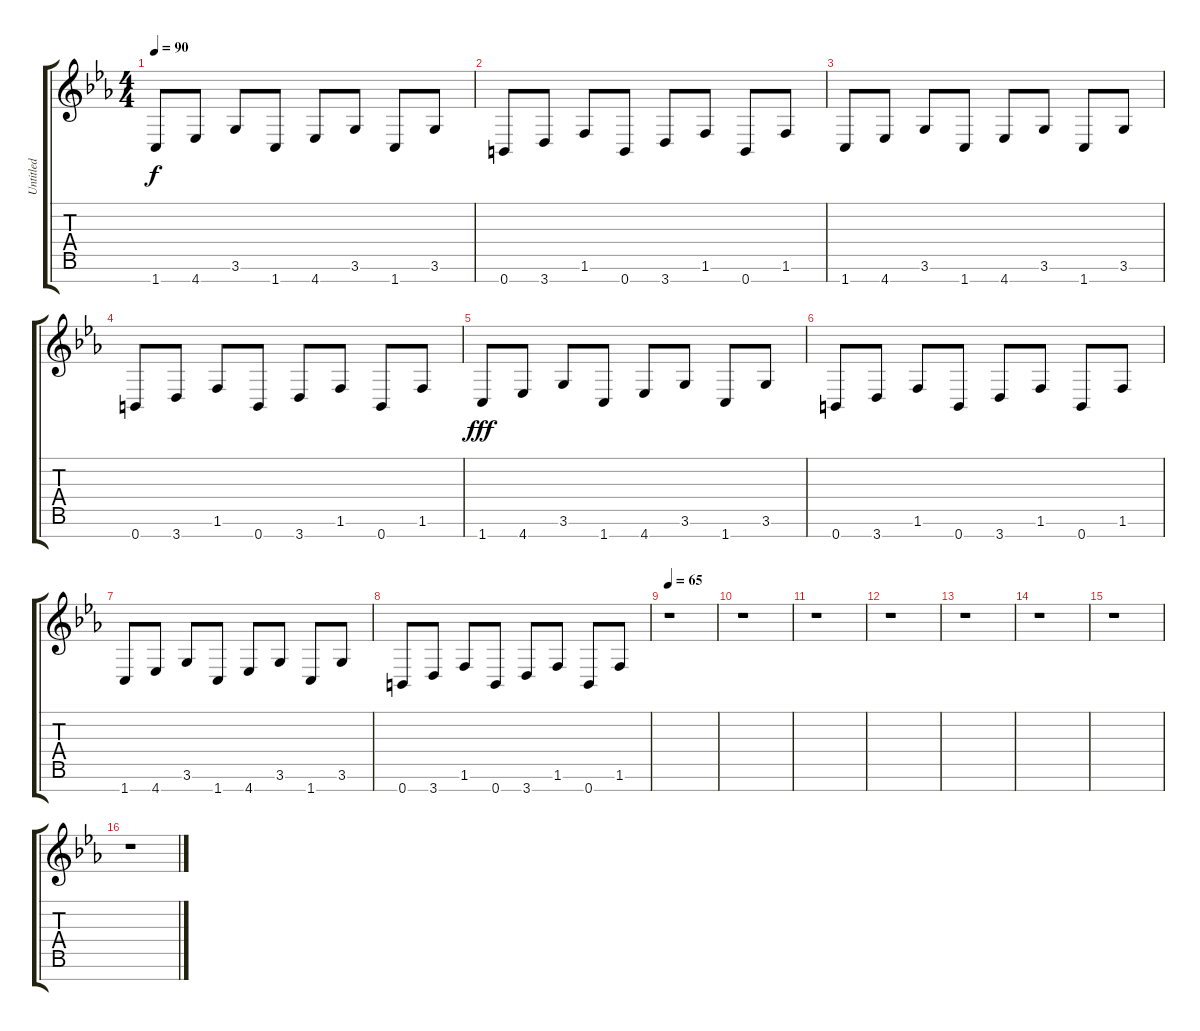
\track ("Untitled" "Untitled") {instrument overdrivenguitar}
\staff {score tabs}
\tuning (E4 B3 G3 D3 A2 E2 B1) {hide}
\ts (4 4)
\tempo 90
\clef g2
\ks eb
1.7.8{dy f} 4.7.8 3.6.8 1.7.8 4.7.8 3.6.8 1.7.8 3.6.8 |
0.7.8 3.7.8 1.6.8 0.7.8 3.7.8 1.6.8 0.7.8 1.6.8 |
1.7.8 4.7.8 3.6.8 1.7.8 4.7.8 3.6.8 1.7.8 3.6.8 |
0.7.8 3.7.8 1.6.8 0.7.8 3.7.8 1.6.8 0.7.8 1.6.8 |
1.7.8{dy fff} 4.7.8 3.6.8 1.7.8 4.7.8 3.6.8 1.7.8 3.6.8 |
0.7.8 3.7.8 1.6.8 0.7.8 3.7.8 1.6.8 0.7.8 1.6.8 |
1.7.8 4.7.8 3.6.8 1.7.8 4.7.8 3.6.8 1.7.8 3.6.8 |
0.7.8 3.7.8 1.6.8 0.7.8 3.7.8 1.6.8 0.7.8 1.6.8 |
\tempo 65
r.1 |
r.1 |
r.1 |
r.1 |
r.1 |
r.1 |
r.1 |
r.1
